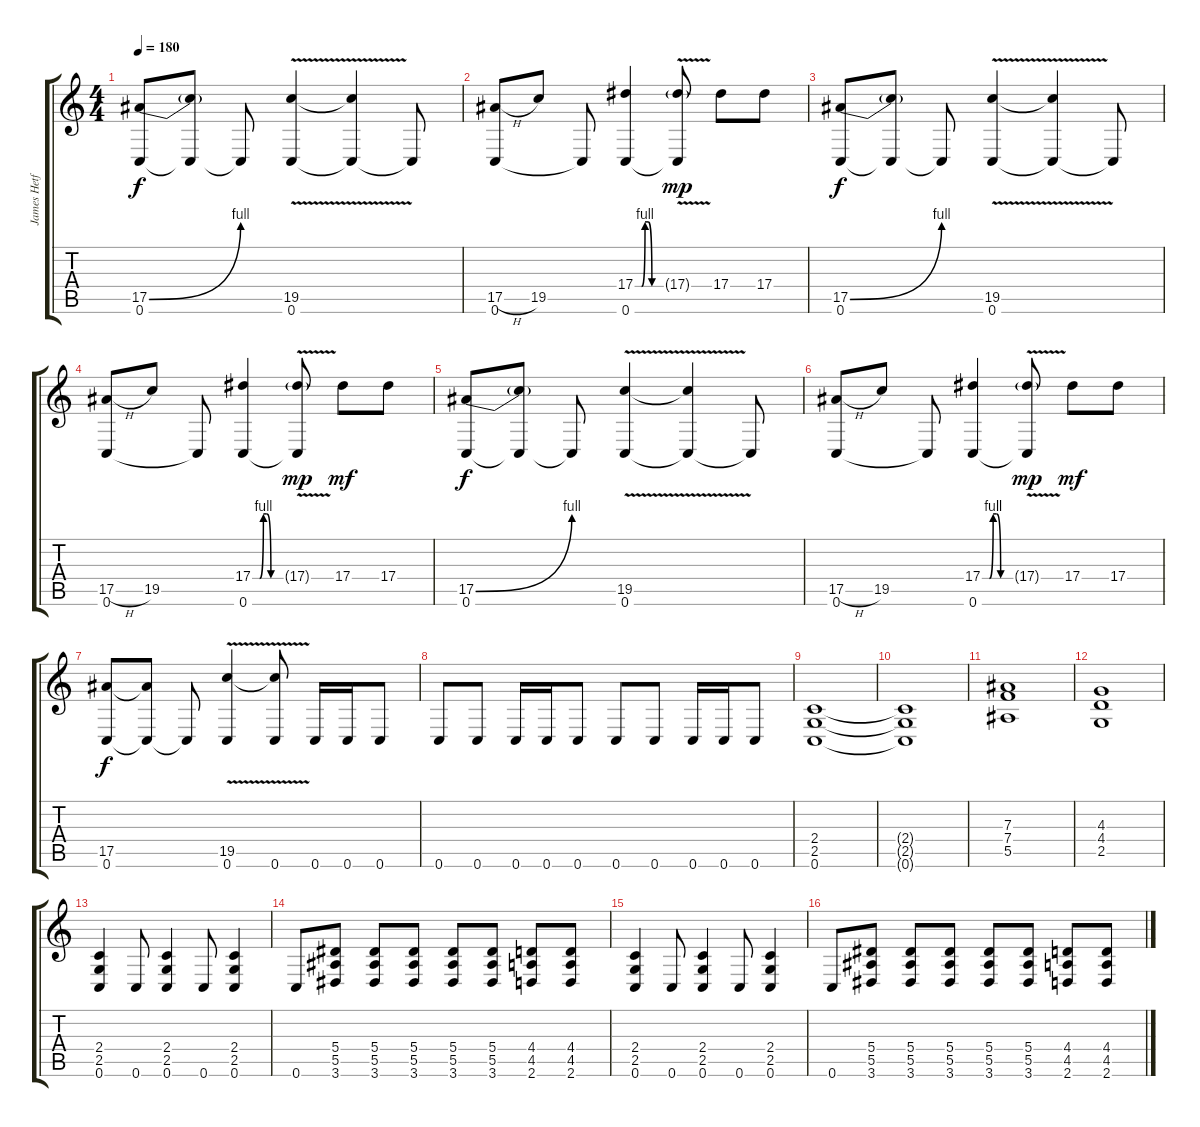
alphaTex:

\track ("James Hetfield" "James Hetf") {instrument distortionguitar}
\staff {score tabs}
\tuning (C4 G3 Eb3 Bb2 F2 C2) {hide}
\ts (4 4)
\tempo 180
\clef g2
\ks c
(17.5{be (bend 0 0 60 4)} 0.6).8{dy f} (17.5{t} 0.6{t}).8 0.6{t}.8 (19.5{v} 0.6).4 (19.5{t} 0.6{t}).4 0.6{t}.8 |
(17.5{h} 0.6).8 19.5.8 0.6{t}.8 (17.4{be (custom 0 0 15 0 23 4 30 4 39 0 60 0)} 0.6).4 (17.4{v g} 0.6{t}).8{dy mp} 17.4.8 17.4.8 |
(17.5{be (bend 0 0 60 4)} 0.6).8{dy f} (17.5{t} 0.6{t}).8 0.6{t}.8 (19.5{v} 0.6).4 (19.5{t} 0.6{t}).4 0.6{t}.8 |
(17.5{h} 0.6).8 19.5.8 0.6{t}.8 (17.4{be (custom 0 0 15 0 23 4 30 4 39 0 60 0)} 0.6).4 (17.4{v g} 0.6{t}).8{dy mp} 17.4.8{dy mf} 17.4.8 |
(17.5{be (bend 0 0 60 4)} 0.6).8{dy f} (17.5{t} 0.6{t}).8 0.6{t}.8 (19.5{v} 0.6).4 (19.5{t} 0.6{t}).4 0.6{t}.8 |
(17.5{h} 0.6).8 19.5.8 0.6{t}.8 (17.4{be (custom 0 0 15 0 23 4 30 4 39 0 60 0)} 0.6).4 (17.4{v g} 0.6{t}).8{dy mp} 17.4.8{dy mf} 17.4.8 |
(17.5 0.6).8{dy f} (17.5{t} 0.6{t}).8 0.6{t}.8 (19.5{v} 0.6).4 (19.5{t} 0.6).8 0.6.16 0.6.16 0.6.8 |
0.6.8 0.6.8 0.6.16 0.6.16 0.6.8 0.6.8 0.6.8 0.6.16 0.6.16 0.6.8 |
(2.4 2.5 0.6).1 |
(2.4{t} 2.5{t} 0.6{t}).1 |
(7.3 7.4 5.5).1 |
(4.3 4.4 2.5).1 |
(2.4 2.5 0.6).4 0.6.8 (2.4 2.5 0.6).4 0.6.8 (2.4 2.5 0.6).4 |
0.6.8 (5.4 5.5 3.6).8 (5.4 5.5 3.6).8 (5.4 5.5 3.6).8 (5.4 5.5 3.6).8 (5.4 5.5 3.6).8 (4.4 4.5 2.6).8 (4.4 4.5 2.6).8 |
(2.4 2.5 0.6).4 0.6.8 (2.4 2.5 0.6).4 0.6.8 (2.4 2.5 0.6).4 |
0.6.8 (5.4 5.5 3.6).8 (5.4 5.5 3.6).8 (5.4 5.5 3.6).8 (5.4 5.5 3.6).8 (5.4 5.5 3.6).8 (4.4 4.5 2.6).8 (4.4 4.5 2.6).8
